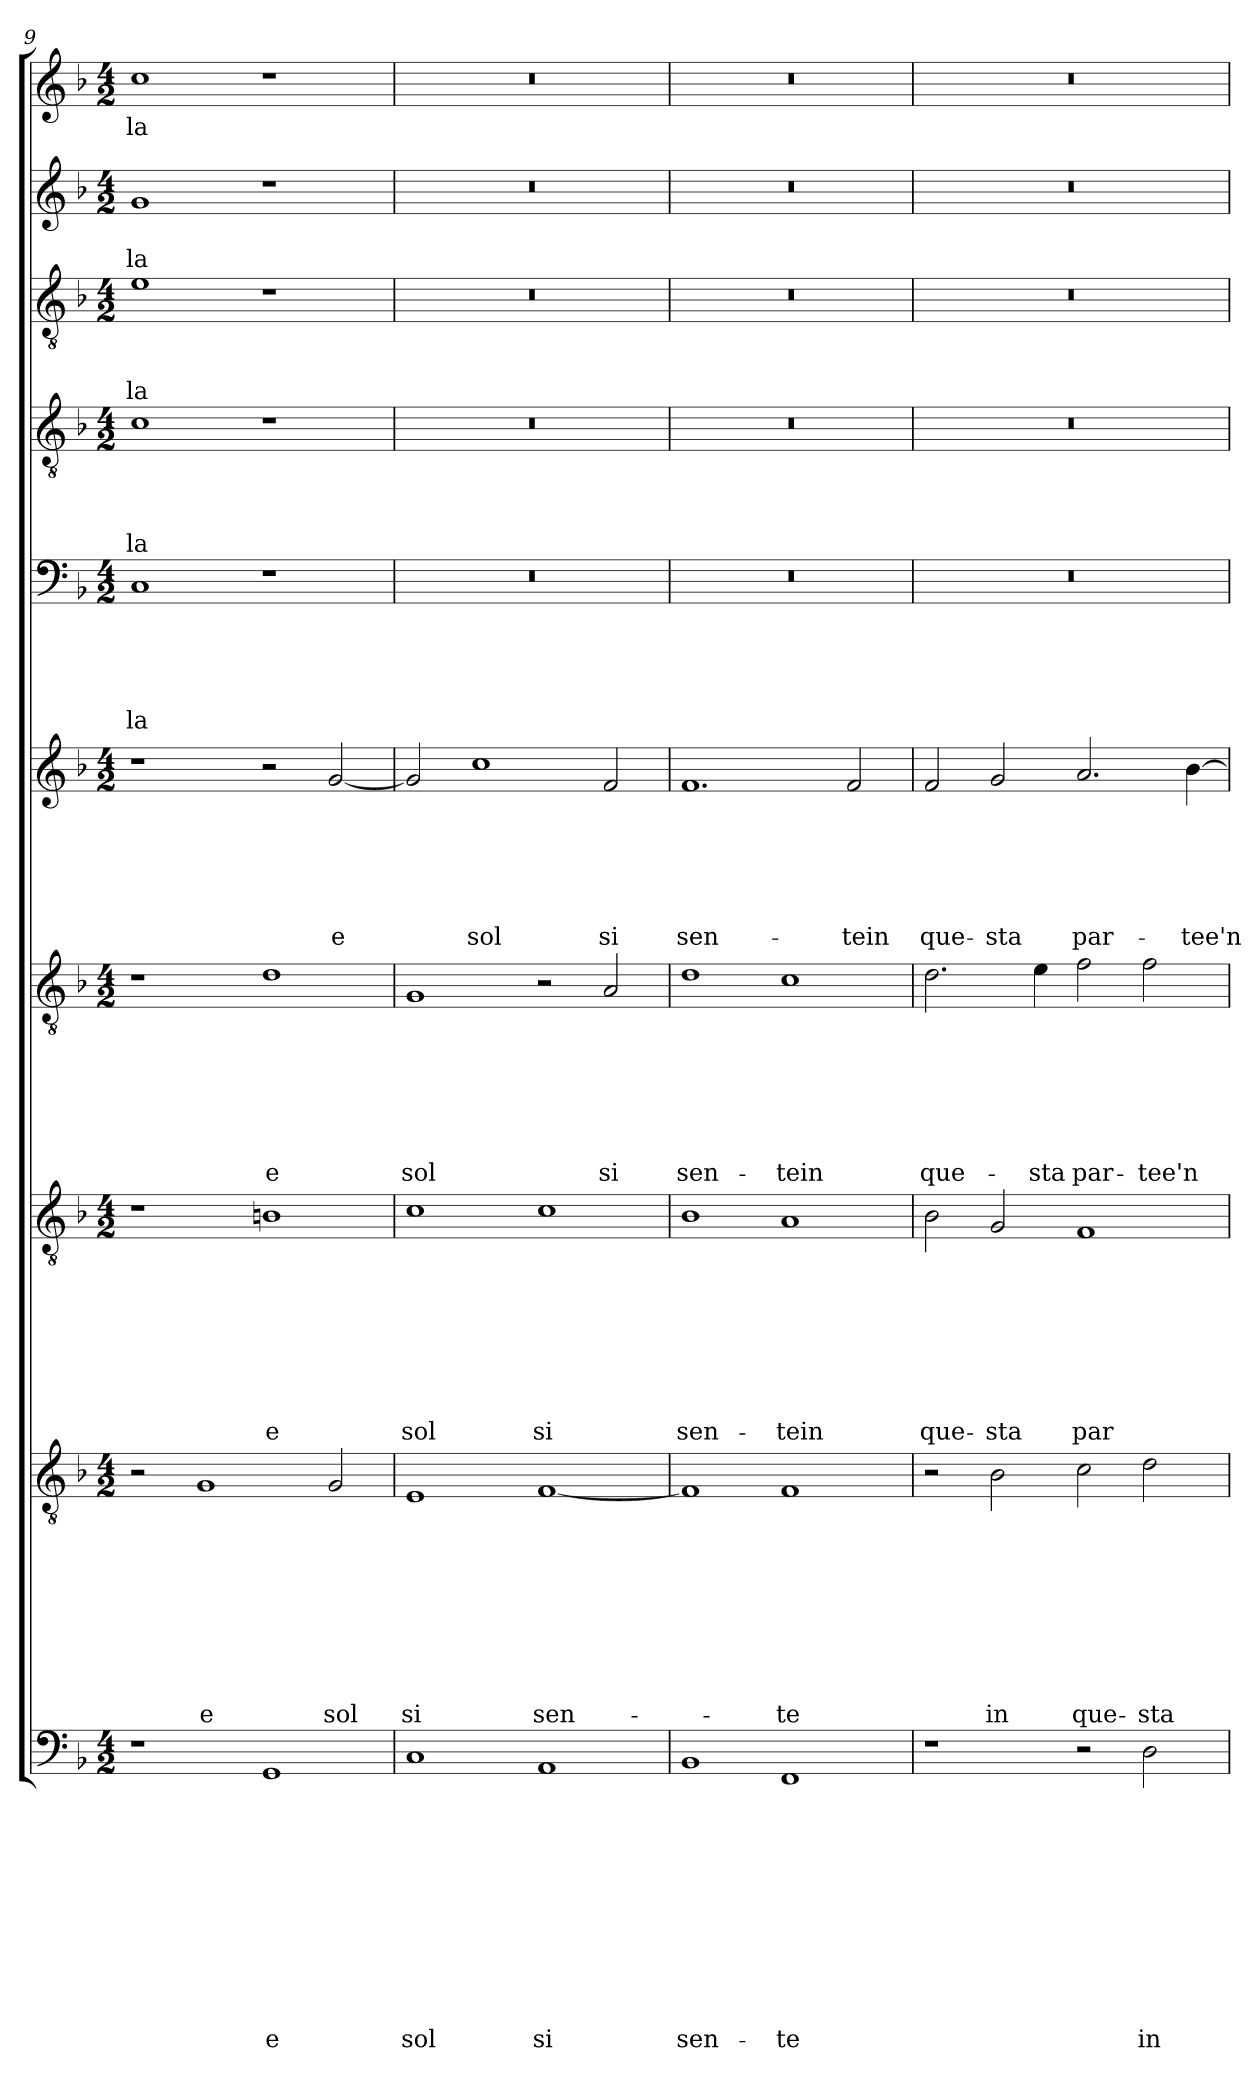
**kern	**text	**text	**text	**text	**text	**text	**text	**text	**text	**text	**text	**kern	**text	**text	**text	**text	**text	**text	**text	**text	**text	**kern	**text	**text	**text	**text	**text	**text	**text	**text	**kern	**text	**text	**text	**text	**text	**text	**text	**kern	**text	**text	**text	**text	**text	**text	**kern	**text	**text	**text	**text	**text	**kern	**text	**text	**text	**text	**kern	**text	**text	**text	**kern	**text	**text	**kern	**text
*part10	*part10	*part10	*part10	*part10	*part10	*part10	*part10	*part10	*part10	*part10	*part10	*part9	*part9	*part9	*part9	*part9	*part9	*part9	*part9	*part9	*part9	*part8	*part8	*part8	*part8	*part8	*part8	*part8	*part8	*part8	*part7	*part7	*part7	*part7	*part7	*part7	*part7	*part7	*part6	*part6	*part6	*part6	*part6	*part6	*part6	*part5	*part5	*part5	*part5	*part5	*part5	*part4	*part4	*part4	*part4	*part4	*part3	*part3	*part3	*part3	*part2	*part2	*part2	*part1	*part1
*staff10	*staff10	*staff10	*staff10	*staff10	*staff10	*staff10	*staff10	*staff10	*staff10	*staff10	*staff10	*staff9	*staff9	*staff9	*staff9	*staff9	*staff9	*staff9	*staff9	*staff9	*staff9	*staff8	*staff8	*staff8	*staff8	*staff8	*staff8	*staff8	*staff8	*staff8	*staff7	*staff7	*staff7	*staff7	*staff7	*staff7	*staff7	*staff7	*staff6	*staff6	*staff6	*staff6	*staff6	*staff6	*staff6	*staff5	*staff5	*staff5	*staff5	*staff5	*staff5	*staff4	*staff4	*staff4	*staff4	*staff4	*staff3	*staff3	*staff3	*staff3	*staff2	*staff2	*staff2	*staff1	*staff1
*clefF4	*	*	*	*	*	*	*	*	*	*	*	*clefGv2	*	*	*	*	*	*	*	*	*	*clefGv2	*	*	*	*	*	*	*	*	*clefGv2	*	*	*	*	*	*	*	*clefG2	*	*	*	*	*	*	*clefF4	*	*	*	*	*	*clefGv2	*	*	*	*	*clefGv2	*	*	*	*clefG2	*	*	*clefG2	*
*k[b-]	*	*	*	*	*	*	*	*	*	*	*	*k[b-]	*	*	*	*	*	*	*	*	*	*k[b-]	*	*	*	*	*	*	*	*	*k[b-]	*	*	*	*	*	*	*	*k[b-]	*	*	*	*	*	*	*k[b-]	*	*	*	*	*	*k[b-]	*	*	*	*	*k[b-]	*	*	*	*k[b-]	*	*	*k[b-]	*
*F:	*	*	*	*	*	*	*	*	*	*	*	*F:	*	*	*	*	*	*	*	*	*	*F:	*	*	*	*	*	*	*	*	*F:	*	*	*	*	*	*	*	*F:	*	*	*	*	*	*	*F:	*	*	*	*	*	*F:	*	*	*	*	*F:	*	*	*	*F:	*	*	*F:	*
*M4/2	*	*	*	*	*	*	*	*	*	*	*	*M4/2	*	*	*	*	*	*	*	*	*	*M4/2	*	*	*	*	*	*	*	*	*M4/2	*	*	*	*	*	*	*	*M4/2	*	*	*	*	*	*	*M4/2	*	*	*	*	*	*M4/2	*	*	*	*	*M4/2	*	*	*	*M4/2	*	*	*M4/2	*
=9	=9	=9	=9	=9	=9	=9	=9	=9	=9	=9	=9	=9	=9	=9	=9	=9	=9	=9	=9	=9	=9	=9	=9	=9	=9	=9	=9	=9	=9	=9	=9	=9	=9	=9	=9	=9	=9	=9	=9	=9	=9	=9	=9	=9	=9	=9	=9	=9	=9	=9	=9	=9	=9	=9	=9	=9	=9	=9	=9	=9	=9	=9	=9	=9	=9
1r	.	.	.	.	.	.	.	.	.	.	.	2r	.	.	.	.	.	.	.	.	.	1r	.	.	.	.	.	.	.	.	1r	.	.	.	.	.	.	.	1r	.	.	.	.	.	.	1C	.	.	.	.	-la	1c	.	.	.	-la	1e	.	.	-la	1g	.	-la	1cc	-la
.	.	.	.	.	.	.	.	.	.	.	.	1G	.	.	.	.	.	.	.	.	e	.	.	.	.	.	.	.	.	.	.	.	.	.	.	.	.	.	.	.	.	.	.	.	.	.	.	.	.	.	.	.	.	.	.	.	.	.	.	.	.	.	.	.	.
1GG	.	.	.	.	.	.	.	.	.	.	e	.	.	.	.	.	.	.	.	.	.	1Bn	.	.	.	.	.	.	.	e	1d	.	.	.	.	.	.	e	2r	.	.	.	.	.	.	1r	.	.	.	.	.	1r	.	.	.	.	1r	.	.	.	1r	.	.	1r	.
.	.	.	.	.	.	.	.	.	.	.	.	2G/	.	.	.	.	.	.	.	.	sol	.	.	.	.	.	.	.	.	.	.	.	.	.	.	.	.	.	[2g/	.	.	.	.	.	e	.	.	.	.	.	.	.	.	.	.	.	.	.	.	.	.	.	.	.	.
=10	=10	=10	=10	=10	=10	=10	=10	=10	=10	=10	=10	=10	=10	=10	=10	=10	=10	=10	=10	=10	=10	=10	=10	=10	=10	=10	=10	=10	=10	=10	=10	=10	=10	=10	=10	=10	=10	=10	=10	=10	=10	=10	=10	=10	=10	=10	=10	=10	=10	=10	=10	=10	=10	=10	=10	=10	=10	=10	=10	=10	=10	=10	=10	=10	=10
1C	.	.	.	.	.	.	.	.	.	.	sol	1E	.	.	.	.	.	.	.	.	si	1c	.	.	.	.	.	.	.	sol	1G	.	.	.	.	.	.	sol	2g/]	.	.	.	.	.	.	0r	.	.	.	.	.	0r	.	.	.	.	0r	.	.	.	0r	.	.	0r	.
.	.	.	.	.	.	.	.	.	.	.	.	.	.	.	.	.	.	.	.	.	.	.	.	.	.	.	.	.	.	.	.	.	.	.	.	.	.	.	1cc	.	.	.	.	.	sol	.	.	.	.	.	.	.	.	.	.	.	.	.	.	.	.	.	.	.	.
1AA	.	.	.	.	.	.	.	.	.	.	si	[1F	.	.	.	.	.	.	.	.	sen-	1c	.	.	.	.	.	.	.	si	2r	.	.	.	.	.	.	.	.	.	.	.	.	.	.	.	.	.	.	.	.	.	.	.	.	.	.	.	.	.	.	.	.	.	.
.	.	.	.	.	.	.	.	.	.	.	.	.	.	.	.	.	.	.	.	.	.	.	.	.	.	.	.	.	.	.	2A/	.	.	.	.	.	.	si	2f/	.	.	.	.	.	si	.	.	.	.	.	.	.	.	.	.	.	.	.	.	.	.	.	.	.	.
=11	=11	=11	=11	=11	=11	=11	=11	=11	=11	=11	=11	=11	=11	=11	=11	=11	=11	=11	=11	=11	=11	=11	=11	=11	=11	=11	=11	=11	=11	=11	=11	=11	=11	=11	=11	=11	=11	=11	=11	=11	=11	=11	=11	=11	=11	=11	=11	=11	=11	=11	=11	=11	=11	=11	=11	=11	=11	=11	=11	=11	=11	=11	=11	=11	=11
1BB-	.	.	.	.	.	.	.	.	.	.	sen-	1F]	.	.	.	.	.	.	.	.	.	1B-	.	.	.	.	.	.	.	sen-	1d	.	.	.	.	.	.	sen-	1.f	.	.	.	.	.	sen-	0r	.	.	.	.	.	0r	.	.	.	.	0r	.	.	.	0r	.	.	0r	.
1FF	.	.	.	.	.	.	.	.	.	.	-te	1F	.	.	.	.	.	.	.	.	-te	1A	.	.	.	.	.	.	.	-tein	1c	.	.	.	.	.	.	-tein	.	.	.	.	.	.	.	.	.	.	.	.	.	.	.	.	.	.	.	.	.	.	.	.	.	.	.
.	.	.	.	.	.	.	.	.	.	.	.	.	.	.	.	.	.	.	.	.	.	.	.	.	.	.	.	.	.	.	.	.	.	.	.	.	.	.	2f/	.	.	.	.	.	-tein	.	.	.	.	.	.	.	.	.	.	.	.	.	.	.	.	.	.	.	.
=12	=12	=12	=12	=12	=12	=12	=12	=12	=12	=12	=12	=12	=12	=12	=12	=12	=12	=12	=12	=12	=12	=12	=12	=12	=12	=12	=12	=12	=12	=12	=12	=12	=12	=12	=12	=12	=12	=12	=12	=12	=12	=12	=12	=12	=12	=12	=12	=12	=12	=12	=12	=12	=12	=12	=12	=12	=12	=12	=12	=12	=12	=12	=12	=12	=12
1r	.	.	.	.	.	.	.	.	.	.	.	2r	.	.	.	.	.	.	.	.	.	2B-\	.	.	.	.	.	.	.	que-	2.d\	.	.	.	.	.	.	que-	2f/	.	.	.	.	.	que-	0r	.	.	.	.	.	0r	.	.	.	.	0r	.	.	.	0r	.	.	0r	.
.	.	.	.	.	.	.	.	.	.	.	.	2B-\	.	.	.	.	.	.	.	.	in	2G/	.	.	.	.	.	.	.	-sta	.	.	.	.	.	.	.	.	2g/	.	.	.	.	.	-sta	.	.	.	.	.	.	.	.	.	.	.	.	.	.	.	.	.	.	.	.
.	.	.	.	.	.	.	.	.	.	.	.	.	.	.	.	.	.	.	.	.	.	.	.	.	.	.	.	.	.	.	4e\	.	.	.	.	.	.	-sta	.	.	.	.	.	.	.	.	.	.	.	.	.	.	.	.	.	.	.	.	.	.	.	.	.	.	.
2r	.	.	.	.	.	.	.	.	.	.	.	2c\	.	.	.	.	.	.	.	.	que-	1F	.	.	.	.	.	.	.	par-	2f\	.	.	.	.	.	.	par-	2.a/	.	.	.	.	.	par-	.	.	.	.	.	.	.	.	.	.	.	.	.	.	.	.	.	.	.	.
2D\	.	.	.	.	.	.	.	.	.	.	in	2d\	.	.	.	.	.	.	.	.	-sta	.	.	.	.	.	.	.	.	.	2f\	.	.	.	.	.	.	-tee'n	.	.	.	.	.	.	.	.	.	.	.	.	.	.	.	.	.	.	.	.	.	.	.	.	.	.	.
.	.	.	.	.	.	.	.	.	.	.	.	.	.	.	.	.	.	.	.	.	.	.	.	.	.	.	.	.	.	.	.	.	.	.	.	.	.	.	[4b-\	.	.	.	.	.	-tee'n	.	.	.	.	.	.	.	.	.	.	.	.	.	.	.	.	.	.	.	.
=	=	=	=	=	=	=	=	=	=	=	=	=	=	=	=	=	=	=	=	=	=	=	=	=	=	=	=	=	=	=	=	=	=	=	=	=	=	=	=	=	=	=	=	=	=	=	=	=	=	=	=	=	=	=	=	=	=	=	=	=	=	=	=	=	=
*-	*-	*-	*-	*-	*-	*-	*-	*-	*-	*-	*-	*-	*-	*-	*-	*-	*-	*-	*-	*-	*-	*-	*-	*-	*-	*-	*-	*-	*-	*-	*-	*-	*-	*-	*-	*-	*-	*-	*-	*-	*-	*-	*-	*-	*-	*-	*-	*-	*-	*-	*-	*-	*-	*-	*-	*-	*-	*-	*-	*-	*-	*-	*-	*-	*-
